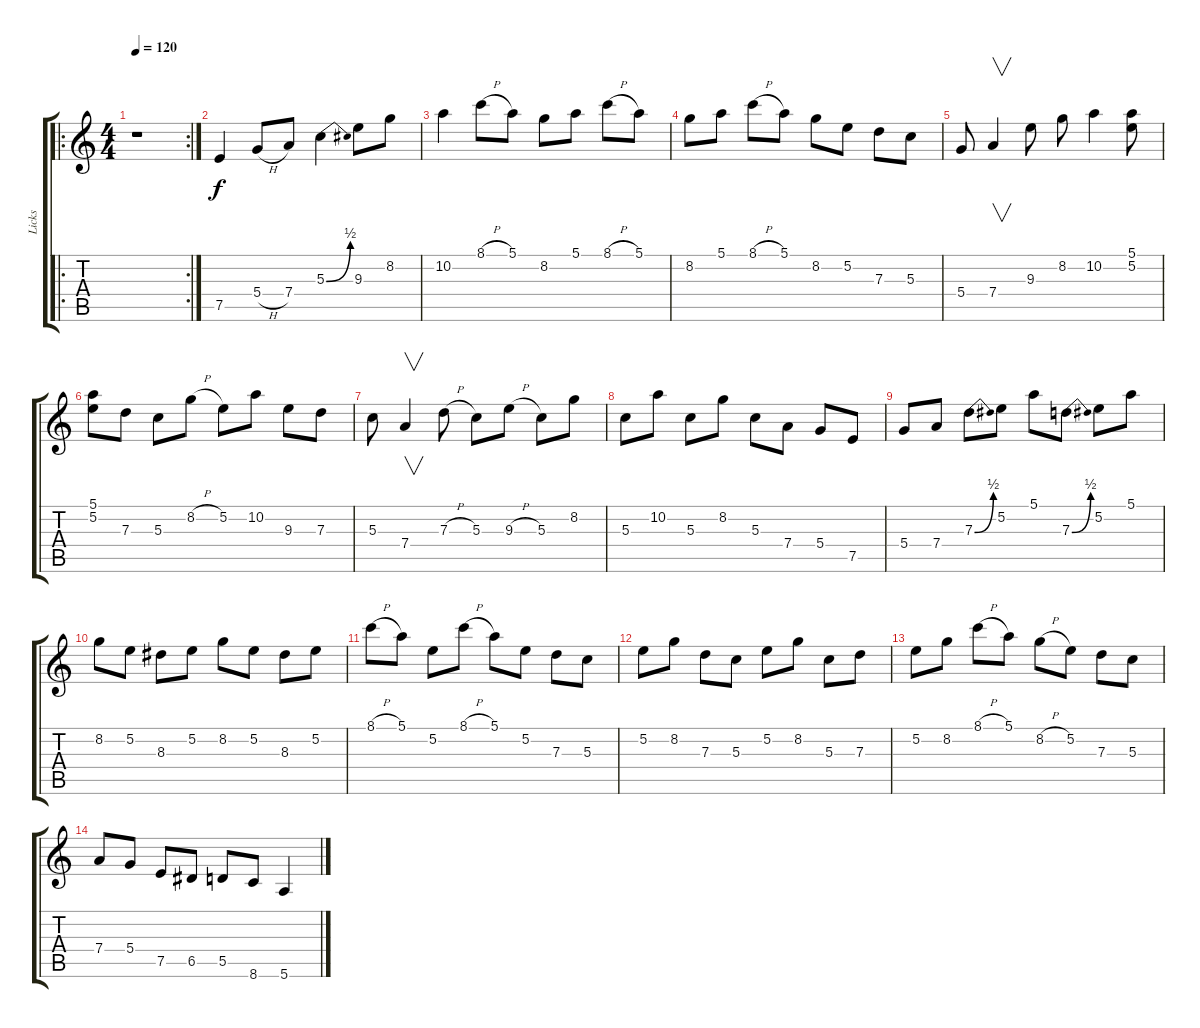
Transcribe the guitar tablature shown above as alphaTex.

\track ("Licks" "Licks") {instrument distortionguitar}
\staff {score tabs}
\tuning (E4 B3 G3 D3 A2 E2) {hide}
\ro
\rc 2
\ts (4 4)
\tempo 120
\clef g2
\ks c
r.1{dy f instrument distortionguitar} |
7.5.4 5.4{h}.8 7.4.8 5.3{be (bend 0 0 60 2)}.4 9.3.8 8.2.8 |
10.2.4 8.1{h}.8 5.1.8 8.2.8 5.1.8 8.1{h}.8 5.1.8 |
8.2.8 5.1.8 8.1{h}.8 5.1.8 8.2.8 5.2.8 7.3.8 5.3.8 |
5.4.8 7.4.4{v} 9.3.8 8.2.8 10.2.4 (5.1 5.2).8 |
(5.1 5.2).8 7.3.8 5.3.8 8.2{h}.8 5.2.8 10.2.8 9.3.8 7.3.8 |
5.3.8 7.4.4{v} 7.3{h}.8 5.3.8 9.3{h}.8 5.3.8 8.2.8 |
5.3.8 10.2.8 5.3.8 8.2.8 5.3.8 7.4.8 5.4.8 7.5.8 |
5.4.8 7.4.8 7.3{be (bend 0 0 60 2)}.8 5.2.8 5.1.8 7.3{be (bend 0 0 60 2)}.8 5.2.8 5.1.8 |
8.2.8 5.2.8 8.3.8 5.2.8 8.2.8 5.2.8 8.3.8 5.2.8 |
8.1{h}.8 5.1.8 5.2.8 8.1{h}.8 5.1.8 5.2.8 7.3.8 5.3.8 |
5.2.8 8.2.8 7.3.8 5.3.8 5.2.8 8.2.8 5.3.8 7.3.8 |
5.2.8 8.2.8 8.1{h}.8 5.1.8 8.2{h}.8 5.2.8 7.3.8 5.3.8 |
7.4.8 5.4.8 7.5.8 6.5.8 5.5.8 8.6.8 5.6.4
